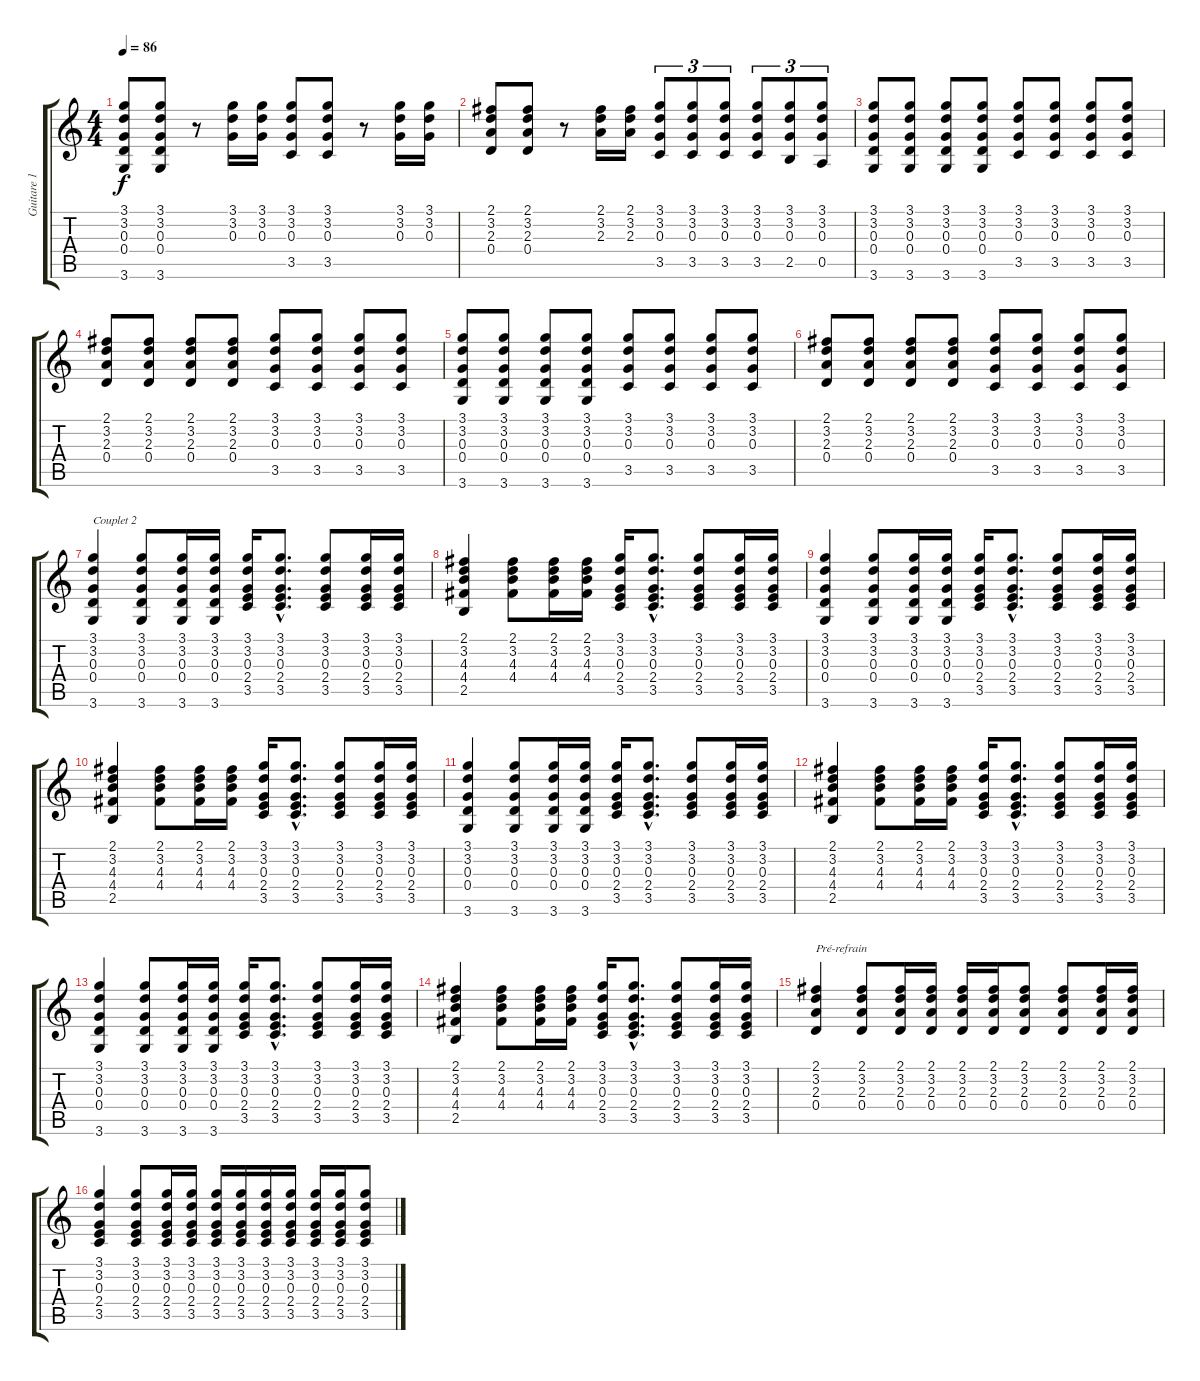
\track ("Guitare 1" "Guitare 1") {instrument acousticguitarsteel}
\staff {score tabs}
\tuning (E4 B3 G3 D3 A2 E2) {hide}
\ts (4 4)
\tempo 86
\clef g2
\ks c
(3.1 3.2 0.3 0.4 3.6).8{dy f volume 14 instrument distortionguitar} (3.1 3.2 0.3 0.4 3.6).8 r.8 (3.1 3.2 0.3).16 (3.1 3.2 0.3).16 (3.1 3.2 0.3 3.5).8 (3.1 3.2 0.3 3.5).8 r.8 (3.1 3.2 0.3).16 (3.1 3.2 0.3).16 |
(2.1 3.2 2.3 0.4).8{volume 14 instrument distortionguitar} (2.1 3.2 2.3 0.4).8 r.8 (2.1 3.2 2.3).16 (2.1 3.2 2.3).16 (3.1 3.2 0.3 3.5).8{tu (3 2)} (3.1 3.2 0.3 3.5).8{tu (3 2)} (3.1 3.2 0.3 3.5).8{tu (3 2)} (3.1 3.2 0.3 3.5).8{tu (3 2)} (3.1 3.2 0.3 2.5).8{tu (3 2)} (3.1 3.2 0.3 0.5).8{tu (3 2)} |
(3.1 3.2 0.3 0.4 3.6).8{volume 14 instrument distortionguitar} (3.1 3.2 0.3 0.4 3.6).8 (3.1 3.2 0.3 0.4 3.6).8{volume 14 instrument distortionguitar} (3.1 3.2 0.3 0.4 3.6).8 (3.1 3.2 0.3 3.5).8 (3.1 3.2 0.3 3.5).8 (3.1 3.2 0.3 3.5).8 (3.1 3.2 0.3 3.5).8 |
(2.1 3.2 2.3 0.4).8{volume 14 instrument distortionguitar} (2.1 3.2 2.3 0.4).8 (2.1 3.2 2.3 0.4).8{volume 14 instrument distortionguitar} (2.1 3.2 2.3 0.4).8 (3.1 3.2 0.3 3.5).8 (3.1 3.2 0.3 3.5).8 (3.1 3.2 0.3 3.5).8 (3.1 3.2 0.3 3.5).8 |
(3.1 3.2 0.3 0.4 3.6).8{volume 14 instrument distortionguitar} (3.1 3.2 0.3 0.4 3.6).8 (3.1 3.2 0.3 0.4 3.6).8{volume 14 instrument distortionguitar} (3.1 3.2 0.3 0.4 3.6).8 (3.1 3.2 0.3 3.5).8 (3.1 3.2 0.3 3.5).8 (3.1 3.2 0.3 3.5).8 (3.1 3.2 0.3 3.5).8 |
(2.1 3.2 2.3 0.4).8{volume 14 instrument distortionguitar} (2.1 3.2 2.3 0.4).8 (2.1 3.2 2.3 0.4).8{volume 14 instrument distortionguitar} (2.1 3.2 2.3 0.4).8 (3.1 3.2 0.3 3.5).8 (3.1 3.2 0.3 3.5).8 (3.1 3.2 0.3 3.5).8 (3.1 3.2 0.3 3.5).8 |
(3.1 3.2 0.3 0.4 3.6).4{txt "Couplet 2" volume 13 instrument acousticguitarsteel} (3.1 3.2 0.3 0.4 3.6).8 (3.1 3.2 0.3 0.4 3.6).16 (3.1 3.2 0.3 0.4 3.6).16 (3.1 3.2 0.3 2.4 3.5).16 (3.1{hac} 3.2{hac} 0.3{hac} 2.4{hac} 3.5{hac}).8{d} (3.1 3.2 0.3 2.4 3.5).8 (3.1 3.2 0.3 2.4 3.5).16 (3.1 3.2 0.3 2.4 3.5).16 |
(2.1 3.2 4.3 4.4 2.5).4 (2.1 3.2 4.3 4.4).8 (2.1 3.2 4.3 4.4).16 (2.1 3.2 4.3 4.4).16 (3.1 3.2 0.3 2.4 3.5).16 (3.1{hac} 3.2{hac} 0.3{hac} 2.4{hac} 3.5{hac}).8{d} (3.1 3.2 0.3 2.4 3.5).8 (3.1 3.2 0.3 2.4 3.5).16 (3.1 3.2 0.3 2.4 3.5).16 |
(3.1 3.2 0.3 0.4 3.6).4 (3.1 3.2 0.3 0.4 3.6).8 (3.1 3.2 0.3 0.4 3.6).16 (3.1 3.2 0.3 0.4 3.6).16 (3.1 3.2 0.3 2.4 3.5).16 (3.1{hac} 3.2{hac} 0.3{hac} 2.4{hac} 3.5{hac}).8{d} (3.1 3.2 0.3 2.4 3.5).8 (3.1 3.2 0.3 2.4 3.5).16 (3.1 3.2 0.3 2.4 3.5).16 |
(2.1 3.2 4.3 4.4 2.5).4 (2.1 3.2 4.3 4.4).8 (2.1 3.2 4.3 4.4).16 (2.1 3.2 4.3 4.4).16 (3.1 3.2 0.3 2.4 3.5).16 (3.1{hac} 3.2{hac} 0.3{hac} 2.4{hac} 3.5{hac}).8{d} (3.1 3.2 0.3 2.4 3.5).8 (3.1 3.2 0.3 2.4 3.5).16 (3.1 3.2 0.3 2.4 3.5).16 |
(3.1 3.2 0.3 0.4 3.6).4 (3.1 3.2 0.3 0.4 3.6).8 (3.1 3.2 0.3 0.4 3.6).16 (3.1 3.2 0.3 0.4 3.6).16 (3.1 3.2 0.3 2.4 3.5).16 (3.1{hac} 3.2{hac} 0.3{hac} 2.4{hac} 3.5{hac}).8{d} (3.1 3.2 0.3 2.4 3.5).8 (3.1 3.2 0.3 2.4 3.5).16 (3.1 3.2 0.3 2.4 3.5).16 |
(2.1 3.2 4.3 4.4 2.5).4 (2.1 3.2 4.3 4.4).8 (2.1 3.2 4.3 4.4).16 (2.1 3.2 4.3 4.4).16 (3.1 3.2 0.3 2.4 3.5).16 (3.1{hac} 3.2{hac} 0.3{hac} 2.4{hac} 3.5{hac}).8{d} (3.1 3.2 0.3 2.4 3.5).8 (3.1 3.2 0.3 2.4 3.5).16 (3.1 3.2 0.3 2.4 3.5).16 |
(3.1 3.2 0.3 0.4 3.6).4 (3.1 3.2 0.3 0.4 3.6).8 (3.1 3.2 0.3 0.4 3.6).16 (3.1 3.2 0.3 0.4 3.6).16 (3.1 3.2 0.3 2.4 3.5).16 (3.1{hac} 3.2{hac} 0.3{hac} 2.4{hac} 3.5{hac}).8{d} (3.1 3.2 0.3 2.4 3.5).8 (3.1 3.2 0.3 2.4 3.5).16 (3.1 3.2 0.3 2.4 3.5).16 |
(2.1 3.2 4.3 4.4 2.5).4 (2.1 3.2 4.3 4.4).8 (2.1 3.2 4.3 4.4).16 (2.1 3.2 4.3 4.4).16 (3.1 3.2 0.3 2.4 3.5).16 (3.1{hac} 3.2{hac} 0.3{hac} 2.4{hac} 3.5{hac}).8{d} (3.1 3.2 0.3 2.4 3.5).8 (3.1 3.2 0.3 2.4 3.5).16 (3.1 3.2 0.3 2.4 3.5).16 |
(2.1 3.2 2.3 0.4).4{txt "Pré-refrain"} (2.1 3.2 2.3 0.4).8 (2.1 3.2 2.3 0.4).16 (2.1 3.2 2.3 0.4).16 (2.1 3.2 2.3 0.4).16 (2.1 3.2 2.3 0.4).16 (2.1 3.2 2.3 0.4).8 (2.1 3.2 2.3 0.4).8 (2.1 3.2 2.3 0.4).16 (2.1 3.2 2.3 0.4).16 |
(3.1 3.2 0.3 2.4 3.5).4 (3.1 3.2 0.3 2.4 3.5).8 (3.1 3.2 0.3 2.4 3.5).16 (3.1 3.2 0.3 2.4 3.5).16 (3.1 3.2 0.3 2.4 3.5).16 (3.1 3.2 0.3 2.4 3.5).16 (3.1 3.2 0.3 2.4 3.5).16 (3.1 3.2 0.3 2.4 3.5).16 (3.1 3.2 0.3 2.4 3.5).16 (3.1 3.2 0.3 2.4 3.5).16 (3.1 3.2 0.3 2.4 3.5).8
